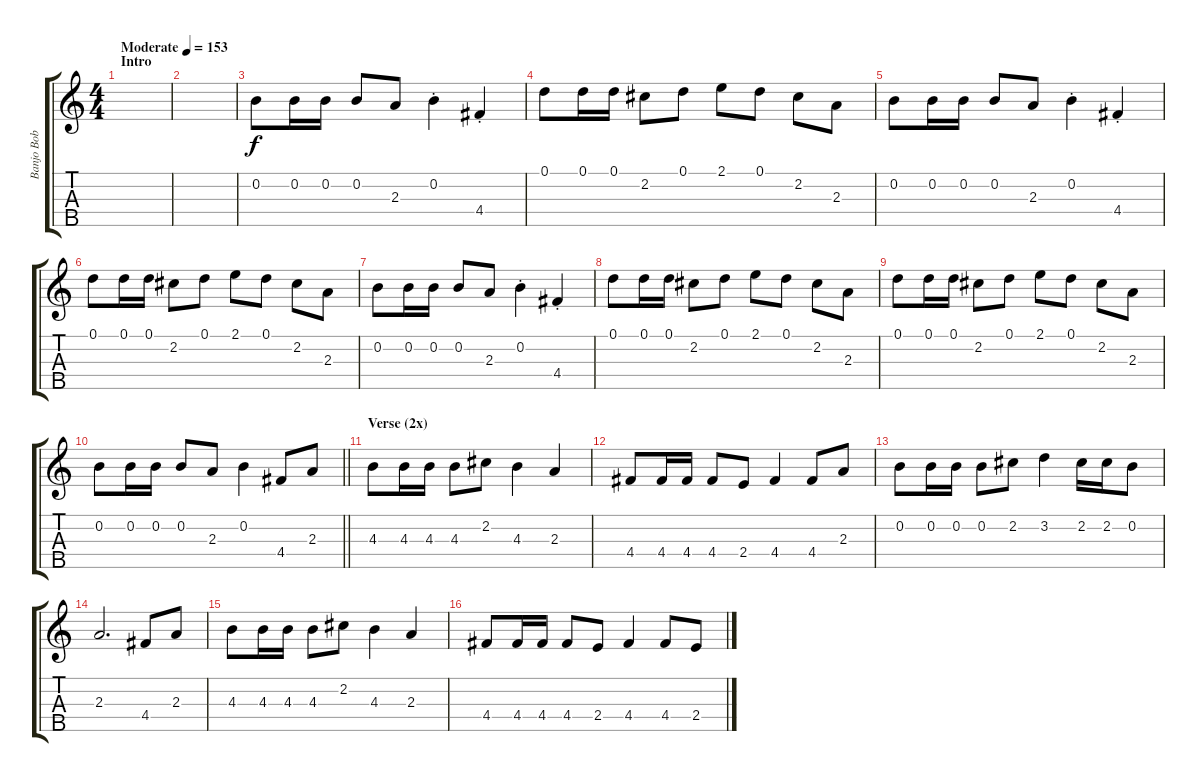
\track ("Banjo Bob Schmidt" "Banjo Bob ") {instrument banjo}
\staff {score tabs}
\tuning (D4 B3 G3 D3 G4) {hide}
\displaytranspose 12
\ts (4 4)
\section ("" "Intro")
\tempo (153 "Moderate")
\clef g2
\ks c
|
|
0.2.8 0.2.16 0.2.16 0.2.8 2.3.8 0.2{st}.4 4.4{st}.4 |
0.1.8 0.1.16 0.1.16 2.2.8 0.1.8 2.1.8 0.1.8 2.2.8 2.3.8 |
0.2.8 0.2.16 0.2.16 0.2.8 2.3.8 0.2{st}.4 4.4{st}.4 |
0.1.8 0.1.16 0.1.16 2.2.8 0.1.8 2.1.8 0.1.8 2.2.8 2.3.8 |
0.2.8 0.2.16 0.2.16 0.2.8 2.3.8 0.2{st}.4 4.4{st}.4 |
0.1.8 0.1.16 0.1.16 2.2.8 0.1.8 2.1.8 0.1.8 2.2.8 2.3.8 |
0.1.8 0.1.16 0.1.16 2.2.8 0.1.8 2.1.8 0.1.8 2.2.8 2.3.8 |
\barLineRight lightlight
0.2.8 0.2.16 0.2.16 0.2.8 2.3.8 0.2.4 4.4.8 2.3.8 |
\section ("" "Verse (2x)")
4.3.8 4.3.16 4.3.16 4.3.8 2.2.8 4.3.4 2.3.4 |
4.4.8 4.4.16 4.4.16 4.4.8 2.4.8 4.4.4 4.4.8 2.3.8 |
0.2.8 0.2.16 0.2.16 0.2.8 2.2.8 3.2.4 2.2.16 2.2.16 0.2.8 |
2.3.2{d} 4.4.8 2.3.8 |
4.3.8 4.3.16 4.3.16 4.3.8 2.2.8 4.3.4 2.3.4 |
4.4.8 4.4.16 4.4.16 4.4.8 2.4.8 4.4.4 4.4.8 2.4.8
